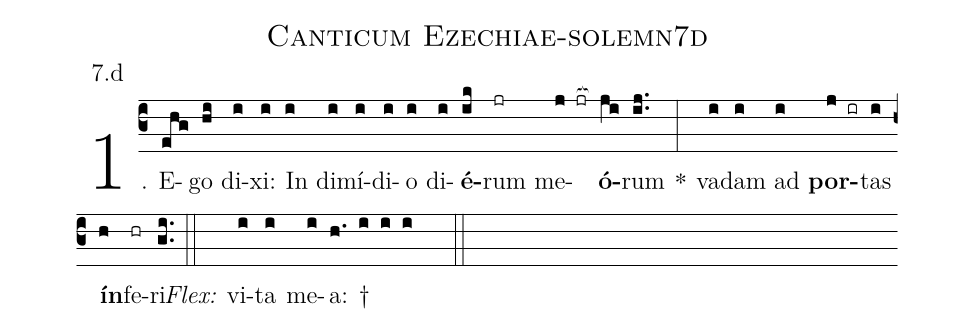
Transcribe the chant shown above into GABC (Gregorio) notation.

name: Canticum Ezechiae-solemn7d;
annotation: 7.d;
%%
(c3)1. E(ehg)go(hi) di(i)xi:(i) In(i) di(i)mí(i)di(i)o(i) di(i)<b>é</b>(ik)rum(jr) me(j jr[ocb:1{])<b>ó</b>(ji[ocb:0}])rum(ij..) *(:) va(i)dam(i) ad(i) <b>por</b>(j ir)tas(i) <b>ín</b>(h)fe(hr)ri.(gi..) (::)
<i>Flex:</i>()  vi(i)ta(i) me(i)a: †(h. i i i  ::)
